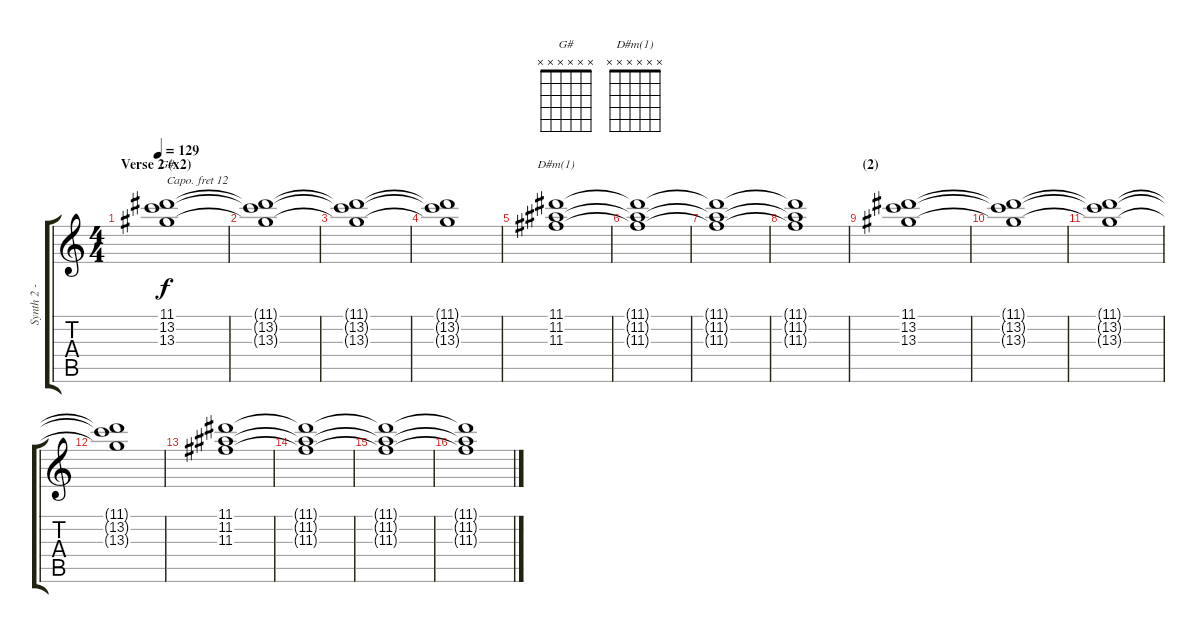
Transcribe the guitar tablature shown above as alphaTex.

\track ("Synth 2 - chords (+1 octave)" "Synth 2 - ") {instrument churchorgan}
\staff {score tabs}
\capo 12
\tuning (E4 B3 G3 D3 A2 E2) {hide}
\chord ("G#" x x x x x x)
\chord ("D#m(1)" x x x x x x)
\ts (4 4)
\section ("" "Verse 2 (x2)")
\tempo 129
\clef g2
\ks c
(11.1 13.2 13.3).1{ch "G#" dy f} |
(11.1{t} 13.2{t} 13.3{t}).1 |
(11.1{t} 13.2{t} 13.3{t}).1 |
(11.1{t} 13.2{t} 13.3{t}).1 |
(11.1 11.2 11.3).1{ch "D#m(1)"} |
(11.1{t} 11.2{t} 11.3{t}).1 |
(11.1{t} 11.2{t} 11.3{t}).1 |
(11.1{t} 11.2{t} 11.3{t}).1 |
\section ("" "(2)")
(11.1 13.2 13.3).1 |
(11.1{t} 13.2{t} 13.3{t}).1 |
(11.1{t} 13.2{t} 13.3{t}).1 |
(11.1{t} 13.2{t} 13.3{t}).1 |
(11.1 11.2 11.3).1 |
(11.1{t} 11.2{t} 11.3{t}).1 |
(11.1{t} 11.2{t} 11.3{t}).1 |
(11.1{t} 11.2{t} 11.3{t}).1
